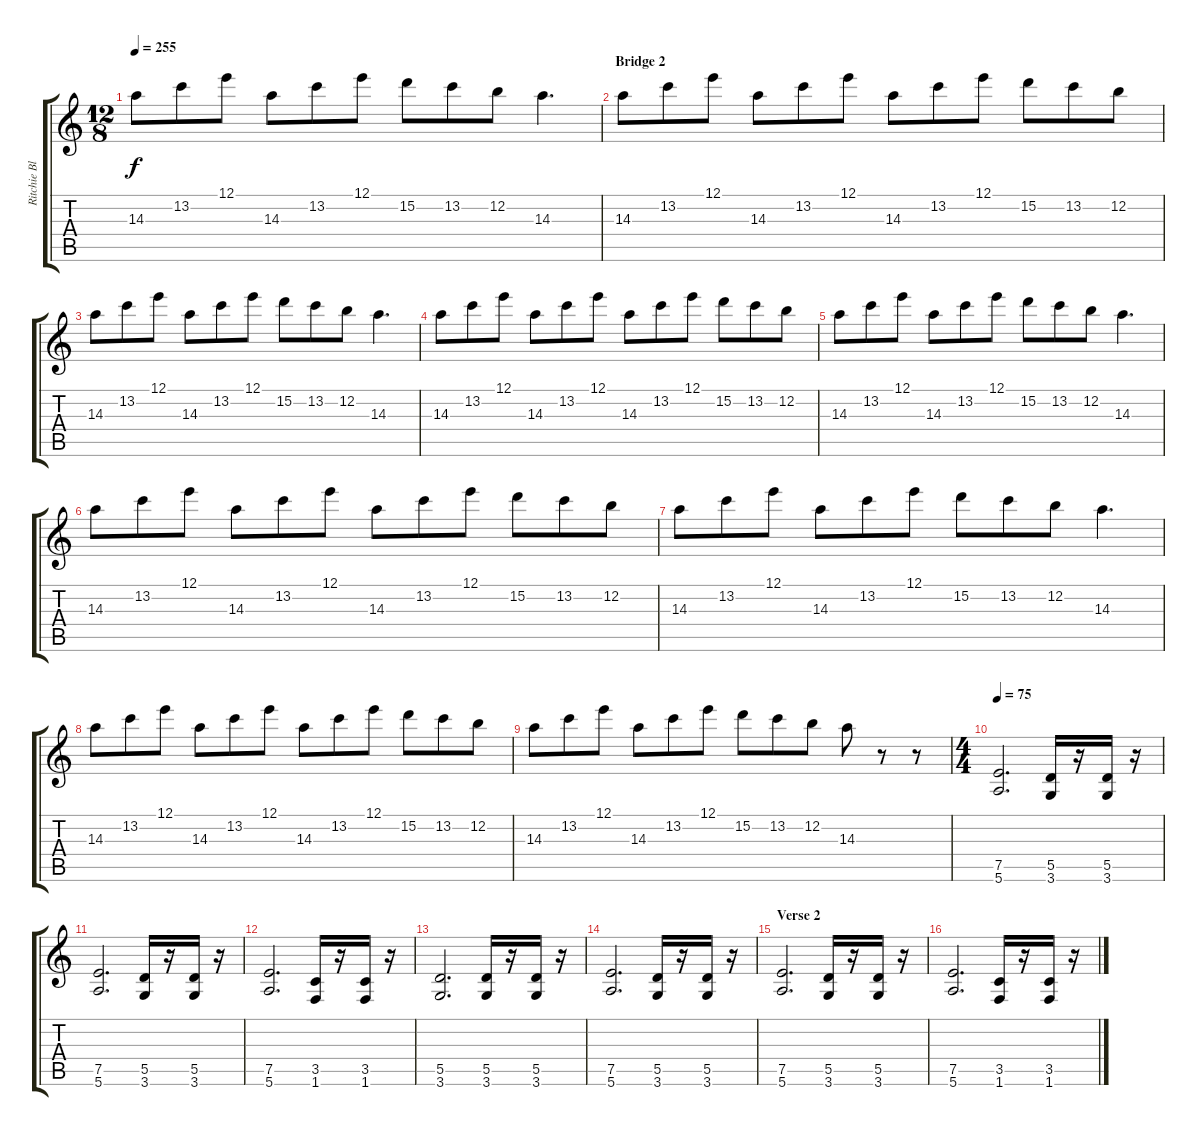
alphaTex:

\track ("Ritchie Blackmore" "Ritchie Bl") {instrument overdrivenguitar}
\staff {score tabs}
\tuning (E4 B3 G3 D3 A2 E2) {hide}
\ts (12 8)
\tempo 255
\clef g2
\ks c
14.3.8{dy f} 13.2.8 12.1.8 14.3.8 13.2.8 12.1.8 15.2.8 13.2.8 12.2.8 14.3.4{d} |
\section ("" "Bridge 2")
14.3.8 13.2.8 12.1.8 14.3.8 13.2.8 12.1.8 14.3.8 13.2.8 12.1.8 15.2.8 13.2.8 12.2.8 |
14.3.8 13.2.8 12.1.8 14.3.8 13.2.8 12.1.8 15.2.8 13.2.8 12.2.8 14.3.4{d} |
14.3.8 13.2.8 12.1.8 14.3.8 13.2.8 12.1.8 14.3.8 13.2.8 12.1.8 15.2.8 13.2.8 12.2.8 |
14.3.8 13.2.8 12.1.8 14.3.8 13.2.8 12.1.8 15.2.8 13.2.8 12.2.8 14.3.4{d} |
14.3.8 13.2.8 12.1.8 14.3.8 13.2.8 12.1.8 14.3.8 13.2.8 12.1.8 15.2.8 13.2.8 12.2.8 |
14.3.8 13.2.8 12.1.8 14.3.8 13.2.8 12.1.8 15.2.8 13.2.8 12.2.8 14.3.4{d} |
14.3.8 13.2.8 12.1.8 14.3.8 13.2.8 12.1.8 14.3.8 13.2.8 12.1.8 15.2.8 13.2.8 12.2.8 |
14.3.8 13.2.8 12.1.8 14.3.8 13.2.8 12.1.8 15.2.8 13.2.8 12.2.8 14.3.8 r.8 r.8 |
\ts (4 4)
\tempo 75
(7.5 5.6).2{d} (5.5 3.6).16 r.16 (5.5 3.6).16 r.16 |
(7.5 5.6).2{d} (5.5 3.6).16 r.16 (5.5 3.6).16 r.16 |
(7.5 5.6).2{d} (3.5 1.6).16 r.16 (3.5 1.6).16 r.16 |
(5.5 3.6).2{d} (5.5 3.6).16 r.16 (5.5 3.6).16 r.16 |
(7.5 5.6).2{d} (5.5 3.6).16 r.16 (5.5 3.6).16 r.16 |
\section ("" "Verse 2")
(7.5 5.6).2{d} (5.5 3.6).16 r.16 (5.5 3.6).16 r.16 |
(7.5 5.6).2{d} (3.5 1.6).16 r.16 (3.5 1.6).16 r.16
